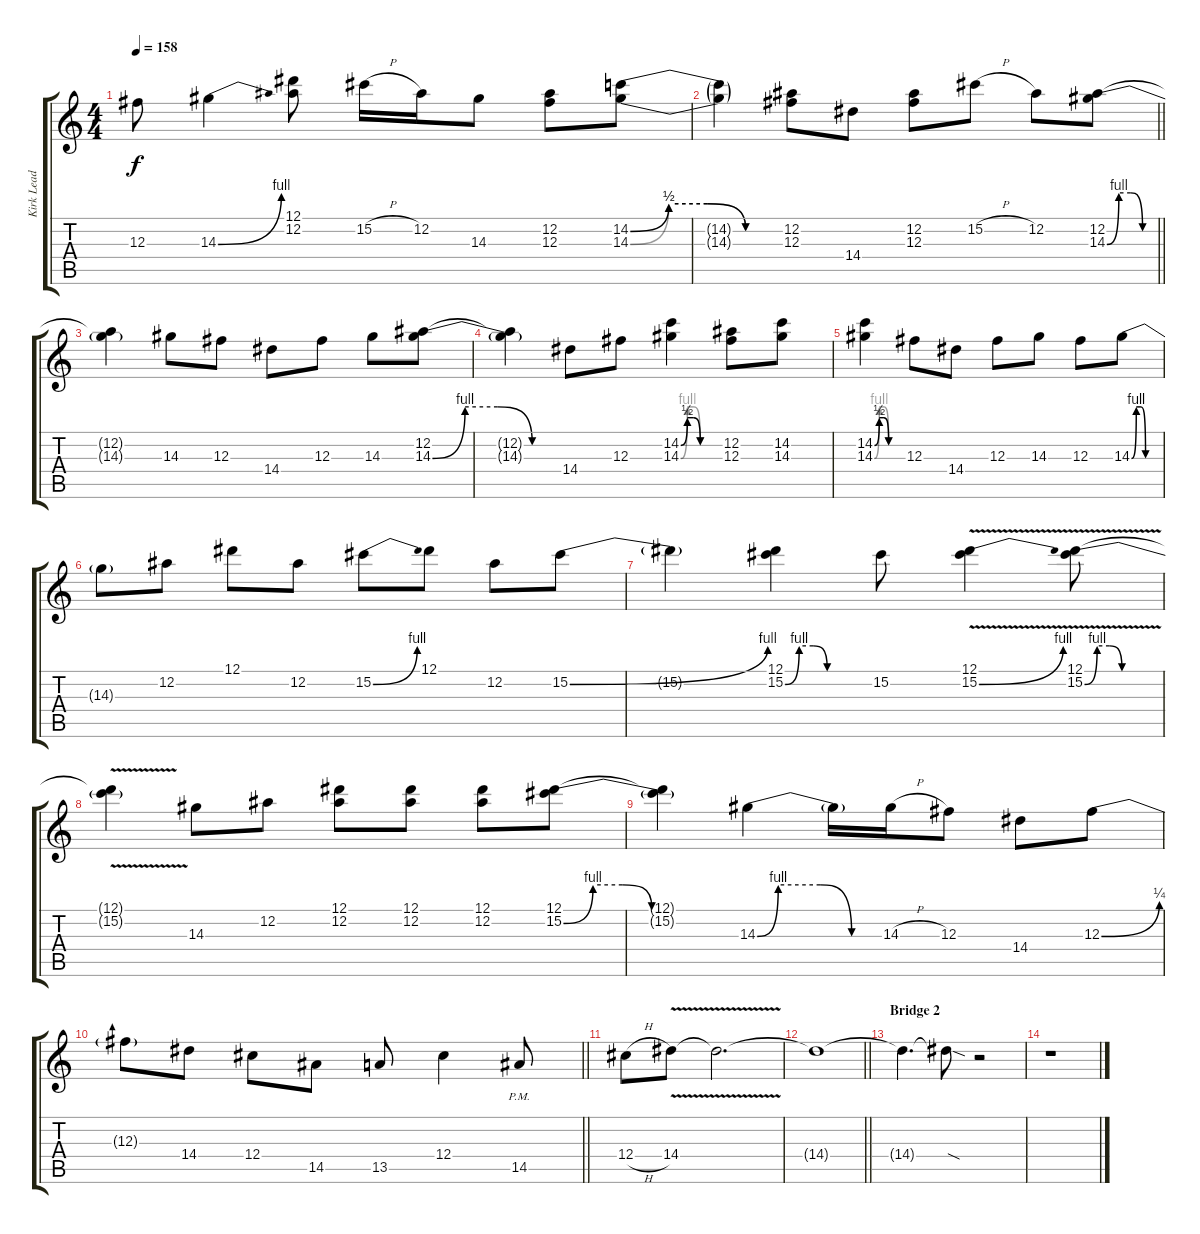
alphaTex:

\track ("Kirk Lead" "Kirk Lead") {instrument distortionguitar}
\staff {score tabs}
\tuning (Eb4 Bb3 Gb3 Db3 Ab2 Eb2) {hide}
\ts (4 4)
\tempo 158
\clef g2
\ks c
12.3.8{dy f} 14.3{be (bend 0 0 60 4)}.4 (12.1 12.2).8 15.2{h}.16 12.2.16 14.3.8 (12.2 12.3).8 (14.2{be (custom 0 0 15 2 30 2 45 0 60 0)} 14.3{be (custom 0 0 15 2 30 2 45 0 60 0)}).8 |
\barLineRight lightlight
(14.2{t} 14.3{t}).4 (12.2 12.3).8 14.4.8 (12.2 12.3).8 15.2{h}.8 12.2.8 (12.2 14.3{be (custom 0 0 15 4 30 4 45 0 60 0)}).8 |
\section ("" "")
(12.2{t} 14.3{t}).4 14.3.8 12.3.8 14.4.8 12.3.8 14.3.8 (12.2 14.3{be (custom 0 0 15 4 30 4 46 0 60 0)}).8 |
(12.2{t} 14.3{t}).4 14.4.8 12.3.8 (14.2{be (custom 0 0 10 2 20 2 30 0 60 0)} 14.3{be (custom 0 0 10 4 20 4 30 0 60 0)}).4 (12.2 12.3).8 (14.2 14.3).8 |
(14.2{be (custom 0 0 10 2 20 2 30 0 60 0)} 14.3{be (custom 0 0 10 4 20 4 30 0 60 0)}).4 12.3.8 14.4.8 12.3.8 14.3.8 12.3.8 14.3{be (custom 0 0 10 4 20 4 30 0 60 0)}.8 |
14.3{t}.8 12.2.8 12.1.8 12.2.8 15.2{be (bend 0 0 60 4)}.8 12.1.8 12.2.8 15.2{be (bend 0 0 60 4)}.8 |
15.2{t}.4 (12.1 15.2{be (custom 0 0 10 4 20 4 30 0 60 0)}).4 15.2.8 (12.1{v} 15.2{be (bend 0 0 60 4) v}).4 (12.1{v} 15.2{be (custom 0 0 10 4 20 4 30 0 60 0) v}).8 |
(12.1{t} 15.2{t}).4 14.3.8 12.2.8 (12.1 12.2).8 (12.1 12.2).8 (12.1 12.2).8 (12.1 15.2{be (custom 0 0 10 4 20 4 30 0 60 0)}).8 |
(12.1{t} 15.2{t}).4 14.3{be (custom 0 0 10 4 30 4 45 0 60 0)}.4 14.3{t}.16 14.3{h}.16 12.3.8 14.4.8 12.3{be (bend 0 0 60 1)}.8 |
\barLineRight lightlight
12.3{t}.8 14.4.8 12.4.8 14.5.8 13.5.8 12.4.4 14.5{pm}.8 |
\section ("" "")
12.4{h}.8 14.4{v}.8 14.4{t}.2{d} |
\barLineRight lightlight
14.4{t}.1 |
\section ("" "Bridge 2")
14.4{t}.4{d} 14.4{sod t}.8 r.2 |
r.1
